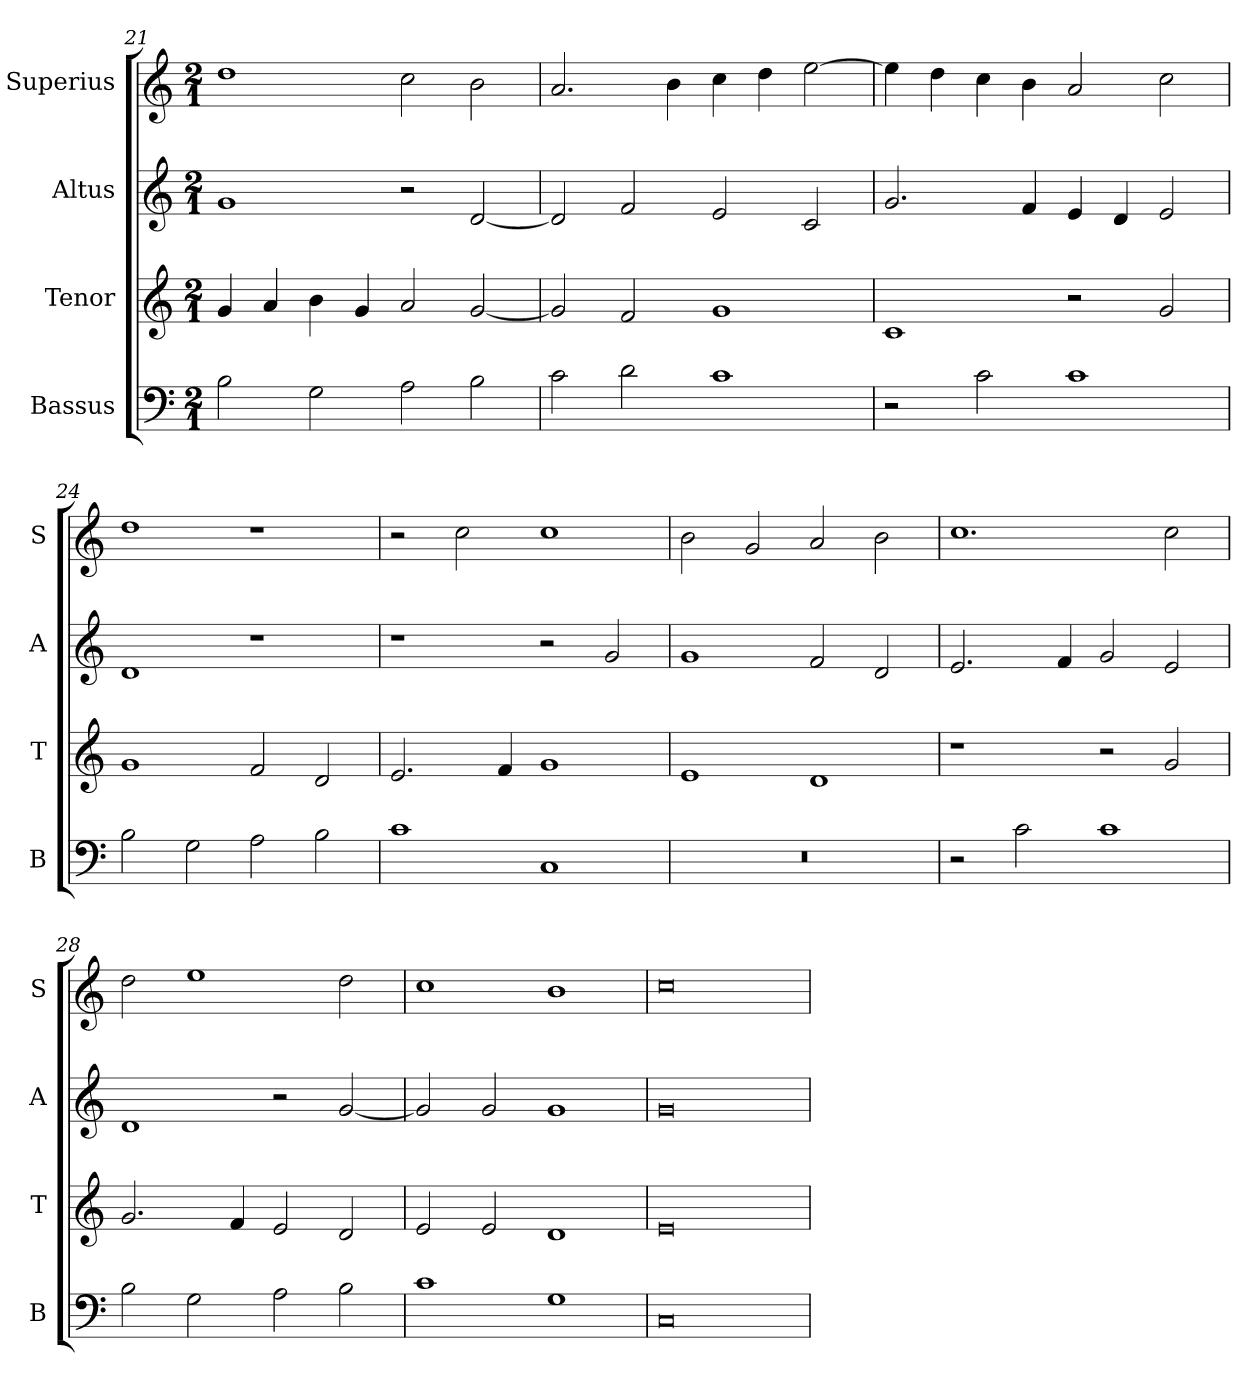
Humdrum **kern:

**kern	**kern	**kern	**kern
*part4	*part3	*part2	*part1
*staff4	*staff3	*staff2	*staff1
*I"Bassus	*I"Tenor	*I"Altus	*I"Superius
*I'B	*I'T	*I'A	*I'S
*clefF4	*clefG2	*clefG2	*clefG2
*k[]	*k[]	*k[]	*k[]
*C:	*C:	*C:	*C:
*M2/1	*M2/1	*M2/1	*M2/1
=21	=21	=21	=21
2B	4g	1g	1dd
.	4a	.	.
2G	4b	.	.
.	4g	.	.
2A	2a	2r	2cc
2B	[2g	[2d	2b
=22	=22	=22	=22
2c	2g]	2d]	2.a
2d	2f	2f	.
.	.	.	4b
1c	1g	2e	4cc
.	.	.	4dd
.	.	2c	[2ee
=23	=23	=23	=23
2r	1c	2.g	4ee]
.	.	.	4dd
2c	.	.	4cc
.	.	4f	4b
1c	2r	4e	2a
.	.	4d	.
.	2g	2e	2cc
=24	=24	=24	=24
2B	1g	1d	1dd
2G	.	.	.
2A	2f	1r	1r
2B	2d	.	.
=25	=25	=25	=25
1c	2.e	1r	2r
.	.	.	2cc
.	4f	.	.
1C	1g	2r	1cc
.	.	2g	.
=26	=26	=26	=26
0r	1e	1g	2b
.	.	.	2g
.	1d	2f	2a
.	.	2d	2b
=27	=27	=27	=27
2r	1r	2.e	1.cc
2c	.	.	.
.	.	4f	.
1c	2r	2g	.
.	2g	2e	2cc
=28	=28	=28	=28
2B	2.g	1d	2dd
2G	.	.	1ee
.	4f	.	.
2A	2e	2r	.
2B	2d	[2g	2dd
=29	=29	=29	=29
1c	2e	2g]	1cc
.	2e	2g	.
1G	1d	1g	1b
=30	=30	=30	=30
0C	0e	0g	0cc
=	=	=	=
*-	*-	*-	*-
